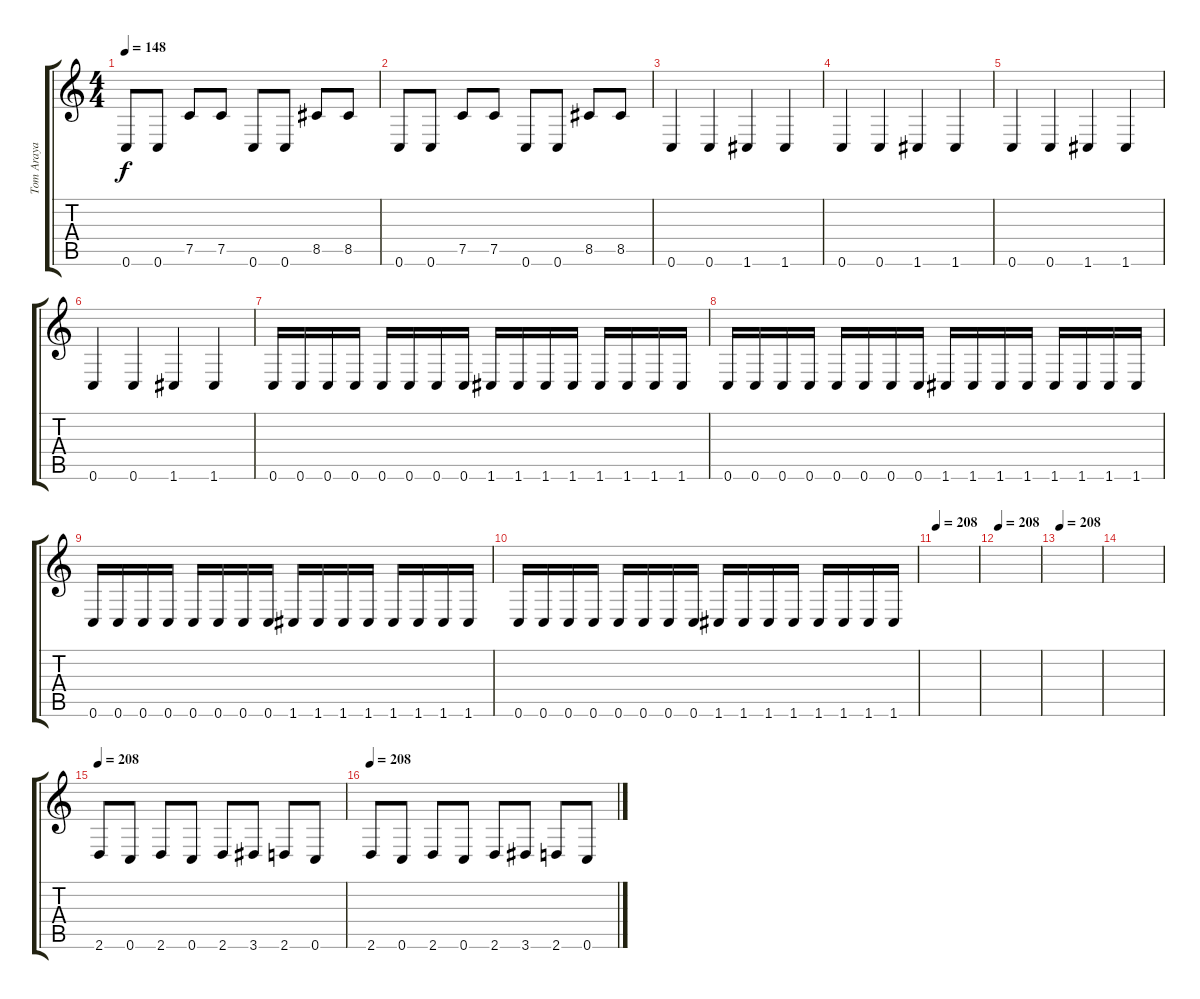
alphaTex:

\track ("Tom Araya" "Tom Araya") {instrument electricbassfinger}
\staff {score tabs}
\tuning (C4 G3 Eb3 Bb2 F2 C2) {hide}
\ts (4 4)
\tempo 148
\clef g2
\ks c
0.6.8{dy f} 0.6.8 7.5.8 7.5.8 0.6.8 0.6.8 8.5.8 8.5.8 |
0.6.8 0.6.8 7.5.8 7.5.8 0.6.8 0.6.8 8.5.8 8.5.8 |
0.6.4 0.6.4 1.6.4 1.6.4 |
0.6.4 0.6.4 1.6.4 1.6.4 |
0.6.4 0.6.4 1.6.4 1.6.4 |
0.6.4 0.6.4 1.6.4 1.6.4 |
0.6.16 0.6.16 0.6.16 0.6.16 0.6.16 0.6.16 0.6.16 0.6.16 1.6.16 1.6.16 1.6.16 1.6.16 1.6.16 1.6.16 1.6.16 1.6.16 |
0.6.16 0.6.16 0.6.16 0.6.16 0.6.16 0.6.16 0.6.16 0.6.16 1.6.16 1.6.16 1.6.16 1.6.16 1.6.16 1.6.16 1.6.16 1.6.16 |
0.6.16 0.6.16 0.6.16 0.6.16 0.6.16 0.6.16 0.6.16 0.6.16 1.6.16 1.6.16 1.6.16 1.6.16 1.6.16 1.6.16 1.6.16 1.6.16 |
0.6.16 0.6.16 0.6.16 0.6.16 0.6.16 0.6.16 0.6.16 0.6.16 1.6.16 1.6.16 1.6.16 1.6.16 1.6.16 1.6.16 1.6.16 1.6.16 |
\tempo 208
|
\tempo 208
|
\tempo 208
|
|
\tempo 208
2.6.8 0.6.8 2.6.8 0.6.8 2.6.8 3.6.8 2.6.8 0.6.8 |
\tempo 208
2.6.8 0.6.8 2.6.8 0.6.8 2.6.8 3.6.8 2.6.8 0.6.8
